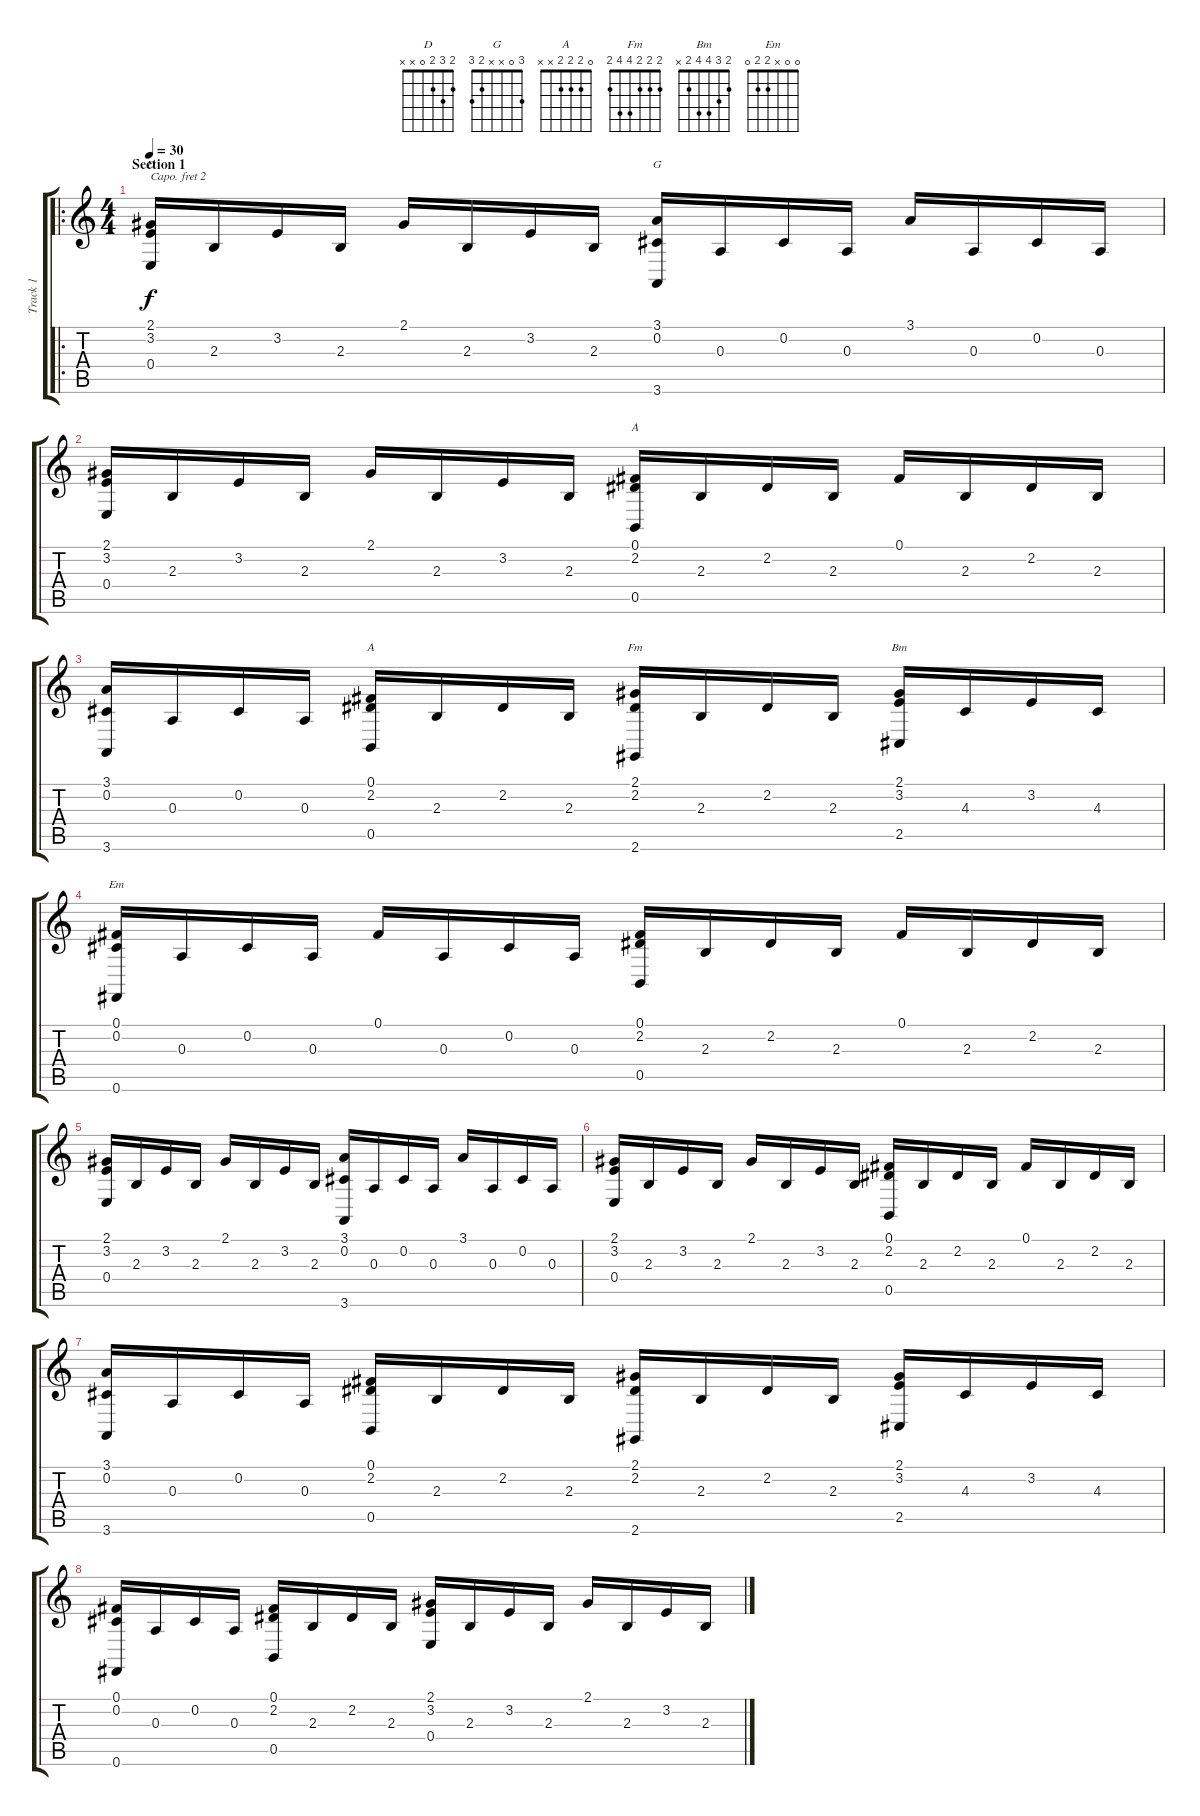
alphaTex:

\track ("Track 1" "Track 1") {instrument brightacousticpiano}
\staff {score tabs}
\capo 2
\tuning (E4 B3 G3 D3 A2 E2) {hide}
\chord ("D" 2 3 2 0 x x)
\chord ("G" 3 0 x x 2 3)
\chord ("A" 0 2 2 2 0 x)
\chord ("A" 0 2 2 2 x x)
\chord ("Fm" 2 2 2 4 4 2)
\chord ("Bm" 2 3 4 4 2 x)
\chord ("Em" 0 0 x 2 2 0)
\ro
\ts (4 4)
\section ("" "Section 1")
\tempo 30
\clef g2
\ks c
(2.1 3.2 0.4).16{ch "D" dy f instrument brightacousticpiano} 2.3.16 3.2.16 2.3.16 2.1.16 2.3.16 3.2.16 2.3.16 (3.1 0.2 3.6).16{ch "G"} 0.3.16 0.2.16 0.3.16 3.1.16 0.3.16 0.2.16 0.3.16 |
(2.1 3.2 0.4).16 2.3.16 3.2.16 2.3.16 2.1.16 2.3.16 3.2.16 2.3.16 (0.1 2.2 0.5).16{ch "A"} 2.3.16 2.2.16 2.3.16 0.1.16 2.3.16 2.2.16 2.3.16 |
(3.1 0.2 3.6).16 0.3.16 0.2.16 0.3.16 (0.1 2.2 0.5).16{ch "A"} 2.3.16 2.2.16 2.3.16 (2.1 2.2 2.6).16{ch "Fm"} 2.3.16 2.2.16 2.3.16 (2.1 3.2 2.5).16{ch "Bm"} 4.3.16 3.2.16 4.3.16 |
(0.1 0.2 0.6).16{ch "Em"} 0.3.16 0.2.16 0.3.16 0.1.16 0.3.16 0.2.16 0.3.16 (0.1 2.2 0.5).16 2.3.16 2.2.16 2.3.16 0.1.16 2.3.16 2.2.16 2.3.16 |
(2.1 3.2 0.4).16 2.3.16 3.2.16 2.3.16 2.1.16 2.3.16 3.2.16 2.3.16 (3.1 0.2 3.6).16 0.3.16 0.2.16 0.3.16 3.1.16 0.3.16 0.2.16 0.3.16 |
(2.1 3.2 0.4).16 2.3.16 3.2.16 2.3.16 2.1.16 2.3.16 3.2.16 2.3.16 (0.1 2.2 0.5).16 2.3.16 2.2.16 2.3.16 0.1.16 2.3.16 2.2.16 2.3.16 |
(3.1 0.2 3.6).16 0.3.16 0.2.16 0.3.16 (0.1 2.2 0.5).16 2.3.16 2.2.16 2.3.16 (2.1 2.2 2.6).16 2.3.16 2.2.16 2.3.16 (2.1 3.2 2.5).16 4.3.16 3.2.16 4.3.16 |
(0.1 0.2 0.6).16 0.3.16 0.2.16 0.3.16 (0.1 2.2 0.5).16 2.3.16 2.2.16 2.3.16 (2.1 3.2 0.4).16 2.3.16 3.2.16 2.3.16 2.1.16 2.3.16 3.2.16 2.3.16
